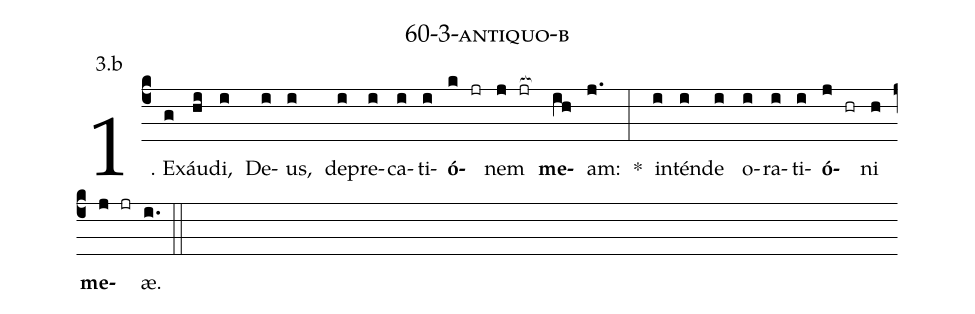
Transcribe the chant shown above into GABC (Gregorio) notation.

name: 60-3-antiquo-b;
annotation: 3.b;
%%
(c4)1. Ex(g)áu(hi)di,(i) De(i)us,(i) de(i)pre(i)ca(i)ti(i)<b>ó</b>(k jr)nem(j jr[ocb:1{]) <b>me</b>(ih[ocb:0}])am:(j.) *(:) in(i)tén(i)de(i) o(i)ra(i)ti(i)<b>ó</b>(j hr)ni(h) <b>me</b>(j jr)æ.(i.) (::)
